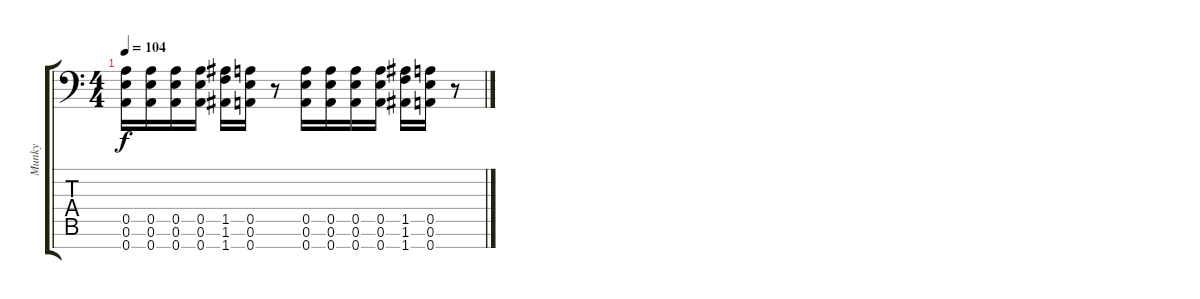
\track ("Munky" "Munky") {instrument distortionguitar}
\staff {score tabs}
\tuning (E4 B3 G3 D3 A2 E2 A1) {hide}
\ts (4 4)
\tempo 104
\clef f4
\ks c
(0.5 0.6 0.7).16{dy f} (0.5 0.6 0.7).16 (0.5 0.6 0.7).16 (0.5 0.6 0.7).16 (1.5 1.6 1.7).16 (0.5 0.6 0.7).16 r.8 (0.5 0.6 0.7).16 (0.5 0.6 0.7).16 (0.5 0.6 0.7).16 (0.5 0.6 0.7).16 (1.5 1.6 1.7).16 (0.5 0.6 0.7).16 r.8
